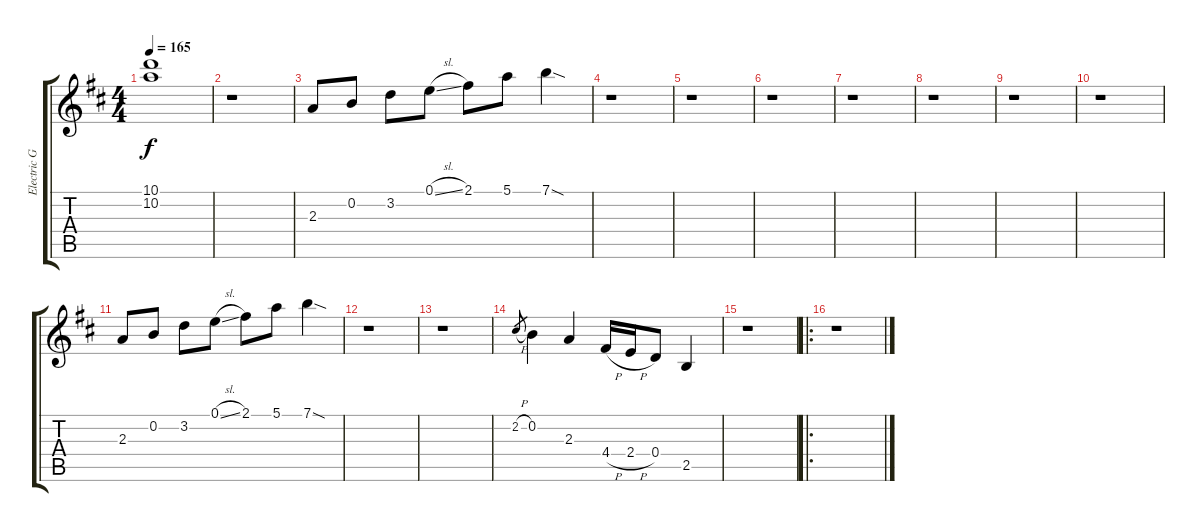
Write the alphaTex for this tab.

\track ("Electric Guitar 3" "Electric G") {instrument distortionguitar}
\staff {score tabs}
\tuning (E4 B3 G3 D3 A2 D2) {hide}
\ts (4 4)
\tempo 165
\clef g2
\ks d
(10.1{t} 10.2{t}).1{dy f} |
r.1 |
2.3.8 0.2.8 3.2.8 0.1{sl}.8 2.1.8 5.1.8 7.1{sod}.4 |
r.1 |
r.1 |
r.1 |
r.1 |
r.1 |
r.1 |
r.1 |
2.3.8 0.2.8 3.2.8 0.1{sl}.8 2.1.8 5.1.8 7.1{sod}.4 |
r.1 |
r.1 |
2.2{h}.8{gr} 0.2.4 2.3.4 4.4{h}.16 2.4{h}.16 0.4.8 2.5.4 |
r.1 |
\ro
r.1
